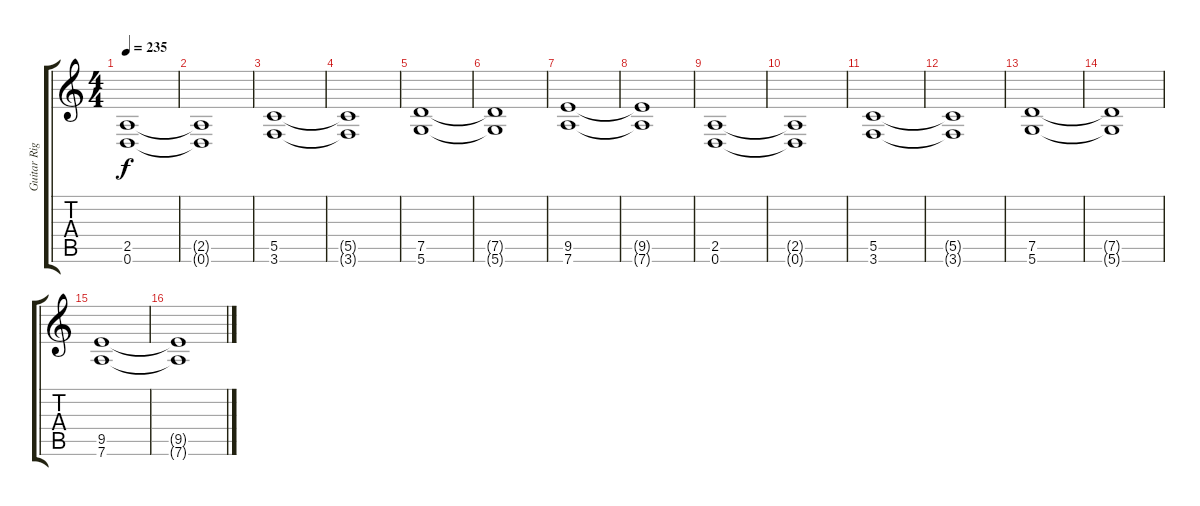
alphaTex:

\track ("Guitar Right" "Guitar Rig") {instrument distortionguitar}
\staff {score tabs}
\tuning (D4 A3 F3 C3 G2 D2) {hide}
\ts (4 4)
\tempo 235
\clef g2
\ks c
(2.5 0.6).1{dy f} |
(2.5{t} 0.6{t}).1 |
(5.5 3.6).1 |
(5.5{t} 3.6{t}).1 |
(7.5 5.6).1 |
(7.5{t} 5.6{t}).1 |
(9.5 7.6).1 |
(9.5{t} 7.6{t}).1 |
(2.5 0.6).1 |
(2.5{t} 0.6{t}).1 |
(5.5 3.6).1 |
(5.5{t} 3.6{t}).1 |
(7.5 5.6).1 |
(7.5{t} 5.6{t}).1 |
(9.5 7.6).1 |
(9.5{t} 7.6{t}).1
